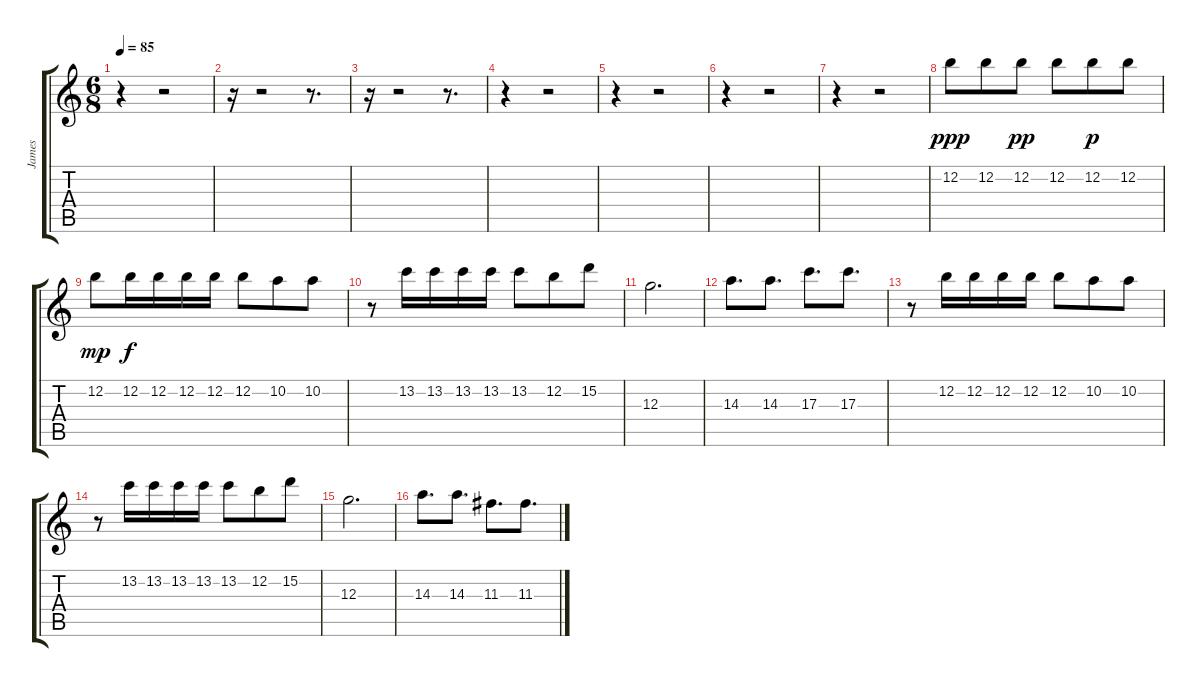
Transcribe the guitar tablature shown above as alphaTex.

\track ("James" "James") {instrument electricguitarjazz}
\staff {score tabs}
\tuning (E4 B3 G3 D3 A2 D2) {hide}
\ts (6 8)
\tempo 85
\clef g2
\ks c
r.4{dy f} r.2 |
r.16 r.2 r.8{d} |
r.16 r.2 r.8{d} |
r.4 r.2 |
r.4 r.2 |
r.4 r.2 |
r.4 r.2 |
12.2.8{dy ppp} 12.2.8 12.2.8{dy pp} 12.2.8 12.2.8{dy p} 12.2.8 |
12.2.8{dy mp} 12.2.16{dy f} 12.2.16 12.2.16 12.2.16 12.2.8 10.2.8 10.2.8 |
r.8 13.2.16 13.2.16 13.2.16 13.2.16 13.2.8 12.2.8 15.2.8 |
12.3.2{d} |
14.3.8{d} 14.3.8{d} 17.3.8{d} 17.3.8{d} |
r.8 12.2.16 12.2.16 12.2.16 12.2.16 12.2.8 10.2.8 10.2.8 |
r.8 13.2.16 13.2.16 13.2.16 13.2.16 13.2.8 12.2.8 15.2.8 |
12.3.2{d} |
14.3.8{d} 14.3.8{d} 11.3.8{d} 11.3.8{d}
